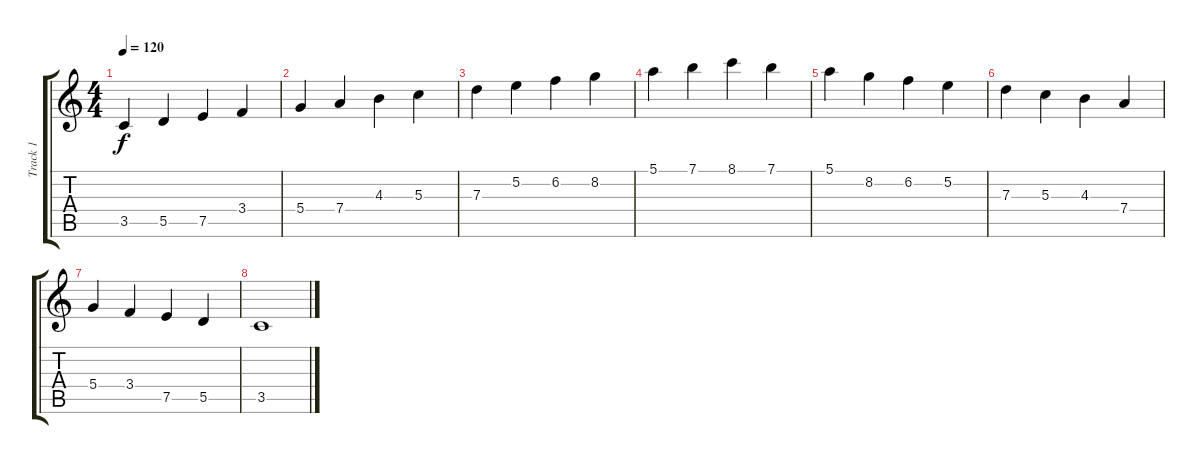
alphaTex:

\track ("Track 1" "Track 1") {instrument acousticguitarsteel}
\staff {score tabs}
\tuning (E4 B3 G3 D3 A2 E2) {hide}
\ts (4 4)
\tempo 120
\clef g2
\ks c
3.5.4{dy f instrument acousticguitarsteel} 5.5.4 7.5.4 3.4.4 |
5.4.4 7.4.4 4.3.4 5.3.4 |
7.3.4 5.2.4 6.2.4 8.2.4 |
5.1.4 7.1.4 8.1.4 7.1.4 |
5.1.4 8.2.4 6.2.4 5.2.4 |
7.3.4 5.3.4 4.3.4 7.4.4 |
5.4.4 3.4.4 7.5.4 5.5.4 |
3.5.1
